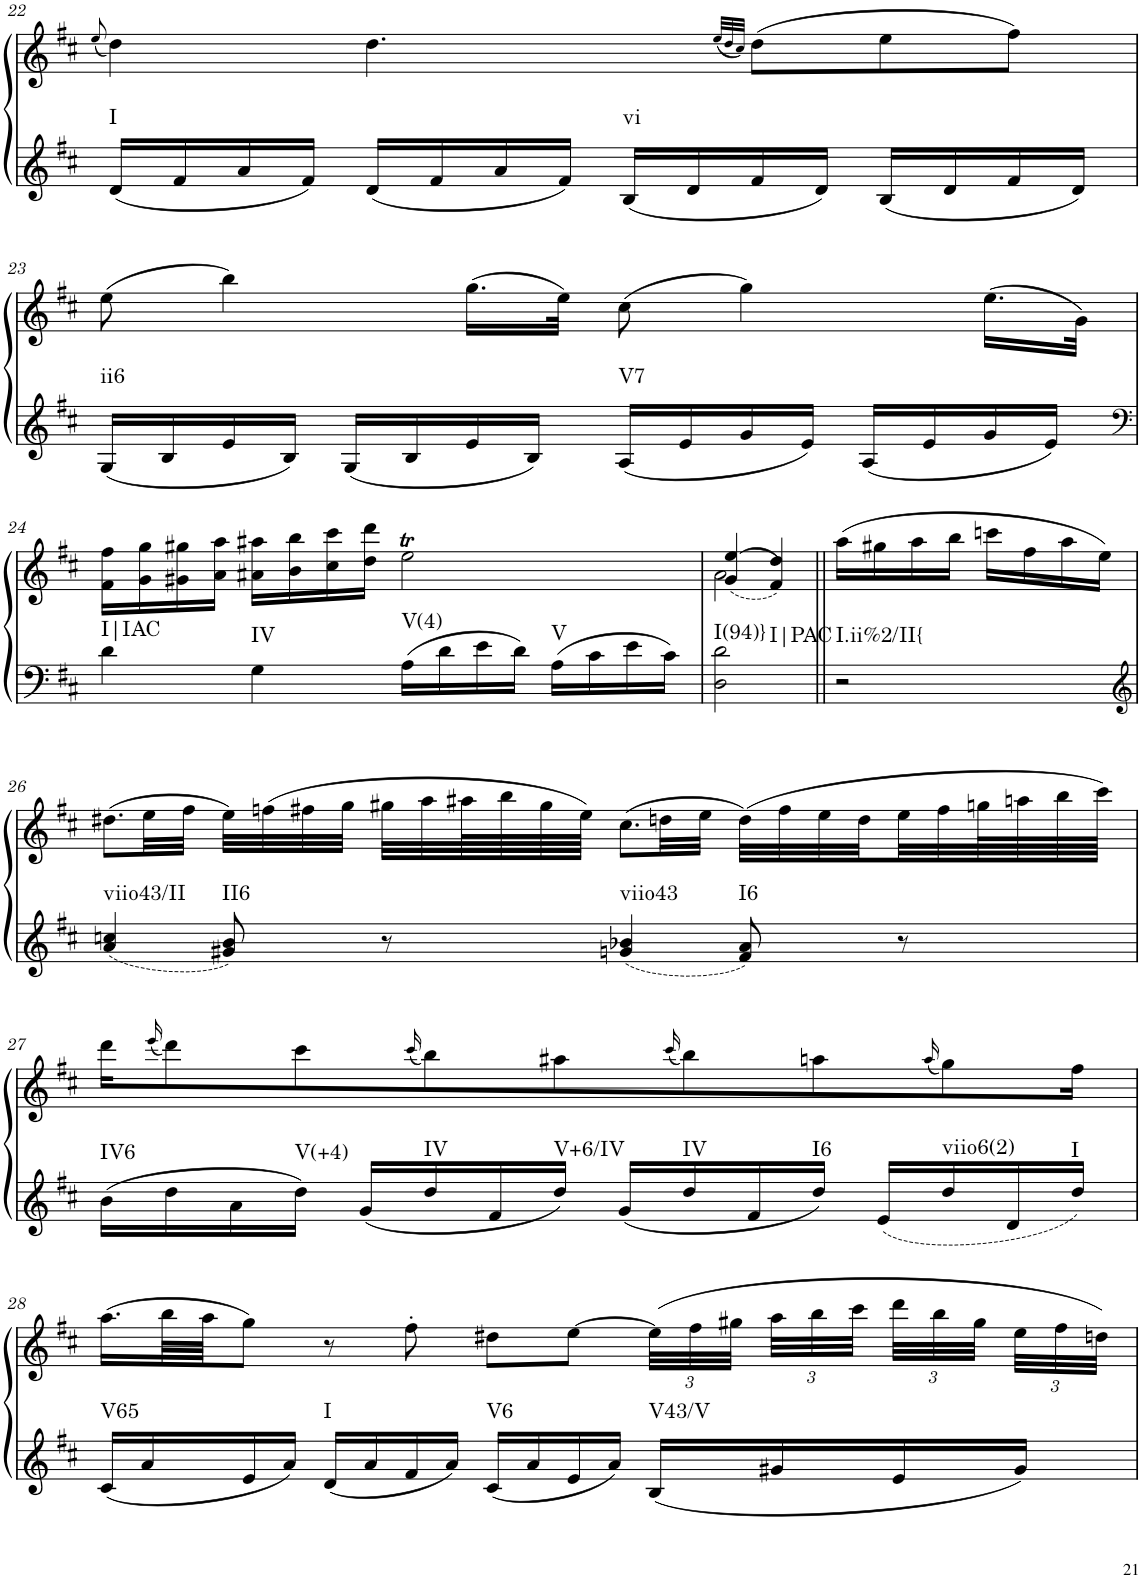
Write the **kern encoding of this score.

**kern	**kern	**harte
*part1	*part1	*part1
*staff2	*staff1	*
*I"unbenannt2	*	*
!!LO:PB:g=z
*clefG2	*clefG2	*
*k[f#c#]	*k[f#c#]	*
*M2/2	*M2/2	*
*met(c|)	*met(c|)	*
=22	=22	=22
.	(8qee/	.
!	!	!LO:H:kt=I
*	*^	*
16d/LL	4dd\)	2ryy	N
16f#/	.	.	.
16a/	.	.	.
16f#/JJ	.	.	.
16d/LL	4.dd\	.	.
16f#/	.	.	.
16a/	.	.	.
16f#/JJ	.	.	.
!	!	!	!LO:H:kt=vi
16B/LL	.	2ryy	N
16d/	.	.	.
.	(32qee/LLL	.	.
.	32qdd/	.	.
.	32qcc#/JJJ)	.	.
16f#/	(8dd\L	.	.
16d/JJ	.	.	.
16B/LL	8ee\	.	.
16d/	.	.	.
16f#/	8ff#\J)	.	.
16d/JJ	.	.	.
!!LO:LB:g=z
=23	=23	=23	=23
!	!	!	!LO:H:kt=ii6
*	*v	*v	*
16G/LL	(8ee\	N
16B/	.	.
16e/	4bb\)	.
16B/JJ	.	.
16G/LL	.	.
16B/	.	.
16e/	(16.gg\LL	.
16B/JJ	.	.
.	32ee\JJk)	.
!	!	!LO:H:kt=V7
16A/LL	(8cc#\	N
16e/	.	.
16g/	4gg\)	.
16e/JJ	.	.
16A/LL	.	.
16e/	.	.
16g/	(16.ee\LL	.
16e/JJ	.	.
.	32g\JJk)	.
!!LO:LB:g=z
=24	=24	=24
*clefF4	*	*
!	!	!LO:H:kt=I|IAC
*	*^	*
4d\	16f#\ 16ff#\LL	2.ryy	N
.	16g\ 16gg\	.	.
.	16g#X\ 16gg#X\	.	.
.	16a\ 16aa\JJ	.	.
!	!	!	!LO:H:kt=IV
4G\	16a#X\ 16aa#X\LL	.	N
.	16b\ 16bb\	.	.
.	16cc#\ 16ccc#\	.	.
.	16dd\ 16ddd\JJ	.	.
!	!	!	!LO:H:kt=V(4)
16A\LL	2eeT\	.	N
16d\	.	.	.
16e\	.	.	.
16d\JJ	.	.	.
!	!	!	!LO:H:kt=V
16A\LL	.	4ryy	N
16c#\	.	.	.
16e\	.	.	.
16c#\JJ	.	.	.
=25	=25	=25	=25
!	!	!	!LO:H:n=1:kt=I(94)}
!	!	!	!LO:H:n=2:kt=I|PAC
2D\ 2d\	(<(4g/ 4ee/	2a\	N N
.	4f#/ 4dd/))	.	.
*	*v	*v	*
=25X3||	=25X3||	=25X3||
!	!	!LO:H:kt=I.ii%2/II{
2r	(16aa\LL	N
.	16gg#X\	.
.	16aa\	.
.	16bb\JJ	.
.	16cccn\LL	.
.	16ff#\	.
.	16aa\	.
.	16ee\JJ)	.
!!LO:LB:g=z
=26	=26	=26
*clefG2	*	*
!	!	!LO:H:kt=viio43/II
4a/ 4ccn/	(8.dd#X\L	N
.	32ee\LL	.
.	32ff#\JJJ	.
!	!	!LO:H:kt=II6
8g#X/ 8b/	32ee\LLL)	N
.	(32ffn\	.
.	32ff#X\	.
.	32gg\JJJ	.
8r	32gg#X\LLL	.
.	32aa\	.
.	64aa#X\L	.
.	64bb\	.
.	64gg#\	.
.	64ee\JJJJ)	.
!	!	!LO:H:kt=viio43
4gn/ 4b-X/	(8.cc#\L	N
.	32ddn\LL	.
.	32ee\JJJ	.
!	!	!LO:H:kt=I6
8f#/ 8a/	(32dd\LLL)	N
.	32ff#\	.
.	32ee\	.
.	32dd\	.
8r	32ee\	.
.	32ff#\	.
.	64ggn\L	.
.	64aan\	.
.	64bb\	.
.	64ccc#\JJJJ)	.
!!LO:LB:g=z
=27	=27	=27
!	!	!LO:H:kt=IV6
16b\LL	16ddd\KL	N
.	(16qeee/	.
16dd\	8ddd\)	.
16a\	.	.
!	!	!LO:H:kt=V(+4)
16dd\JJ	8ccc#\	N
16g/LL	.	.
.	(16qccc#/	.
!	!	!LO:H:kt=IV
16dd/	8bb\)	N
16f#/	.	.
!	!	!LO:H:kt=V+6/IV
16dd/JJ	8aa#X\	N
16g/LL	.	.
.	(16qccc#/	.
!	!	!LO:H:kt=IV
16dd/	8bb\)	N
16f#/	.	.
!	!	!LO:H:kt=I6
16dd/JJ	8aan\	N
16e/LL	.	.
.	(16qaa/	.
!	!	!LO:H:kt=viio6(2)
16dd/	8gg\)	N
16d/	.	.
!	!	!LO:H:kt=I
16dd/JJ	16ff#\Jk	N
!!LO:LB:g=z
=28	=28	=28
!	!	!LO:H:kt=V65
16c#/LL	(16.aa\LL	N
16a/	.	.
.	64bb\LL	.
.	64aa\JJJ	.
16e/	8gg\J)	.
16a/JJ	.	.
!	!	!LO:H:kt=I
16d/LL	8r	N
16a/	.	.
16f#/	8ff#'\	.
16a/JJ	.	.
!	!	!LO:H:kt=V6
16c#/LL	8dd#X\L	N
16a/	.	.
16e/	[8ee\J	.
16a/JJ	.	.
*	*Xbrackettup	*
!	!	!LO:H:kt=V43/V
16B/LL	(48ee\LLL]	N
.	48ff#\	.
.	48gg#X\JJJ	.
16g#X/	48aa\LLL	.
.	48bb\	.
.	48ccc#\JJJ	.
16e/	48ddd\LLL	.
.	48bb\	.
.	48gg#\JJJ	.
16g#/JJ	48ee\LLL	.
.	48ff#\	.
.	48ddn\JJJ)	.
=	=	=
*-	*-	*-
